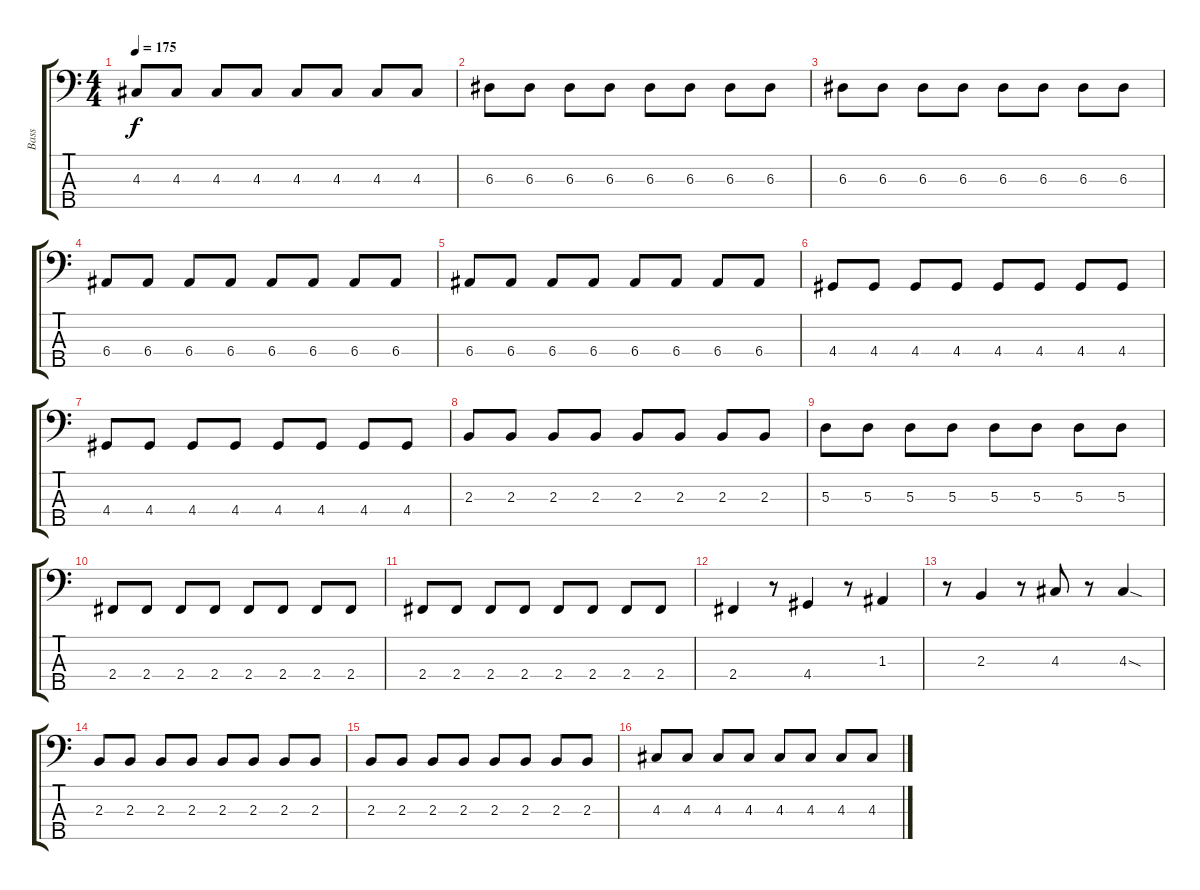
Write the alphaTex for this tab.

\track ("Bass" "Bass") {instrument electricbassfinger}
\staff {score tabs}
\tuning (G2 D2 A1 E1 B0) {hide}
\ts (4 4)
\tempo 175
\clef f4
\ks c
4.3.8{dy f} 4.3.8 4.3.8 4.3.8 4.3.8 4.3.8 4.3.8 4.3.8 |
6.3.8 6.3.8 6.3.8 6.3.8 6.3.8 6.3.8 6.3.8 6.3.8 |
6.3.8 6.3.8 6.3.8 6.3.8 6.3.8 6.3.8 6.3.8 6.3.8 |
6.4.8 6.4.8 6.4.8 6.4.8 6.4.8 6.4.8 6.4.8 6.4.8 |
6.4.8 6.4.8 6.4.8 6.4.8 6.4.8 6.4.8 6.4.8 6.4.8 |
4.4.8 4.4.8 4.4.8 4.4.8 4.4.8 4.4.8 4.4.8 4.4.8 |
4.4.8 4.4.8 4.4.8 4.4.8 4.4.8 4.4.8 4.4.8 4.4.8 |
2.3.8 2.3.8 2.3.8 2.3.8 2.3.8 2.3.8 2.3.8 2.3.8 |
5.3.8 5.3.8 5.3.8 5.3.8 5.3.8 5.3.8 5.3.8 5.3.8 |
2.4.8 2.4.8 2.4.8 2.4.8 2.4.8 2.4.8 2.4.8 2.4.8 |
2.4.8 2.4.8 2.4.8 2.4.8 2.4.8 2.4.8 2.4.8 2.4.8 |
2.4.4 r.8 4.4.4 r.8 1.3.4 |
r.8 2.3.4 r.8 4.3.8 r.8 4.3{sod}.4 |
\section ("" "")
2.3.8 2.3.8 2.3.8 2.3.8 2.3.8 2.3.8 2.3.8 2.3.8 |
2.3.8 2.3.8 2.3.8 2.3.8 2.3.8 2.3.8 2.3.8 2.3.8 |
4.3.8 4.3.8 4.3.8 4.3.8 4.3.8 4.3.8 4.3.8 4.3.8
